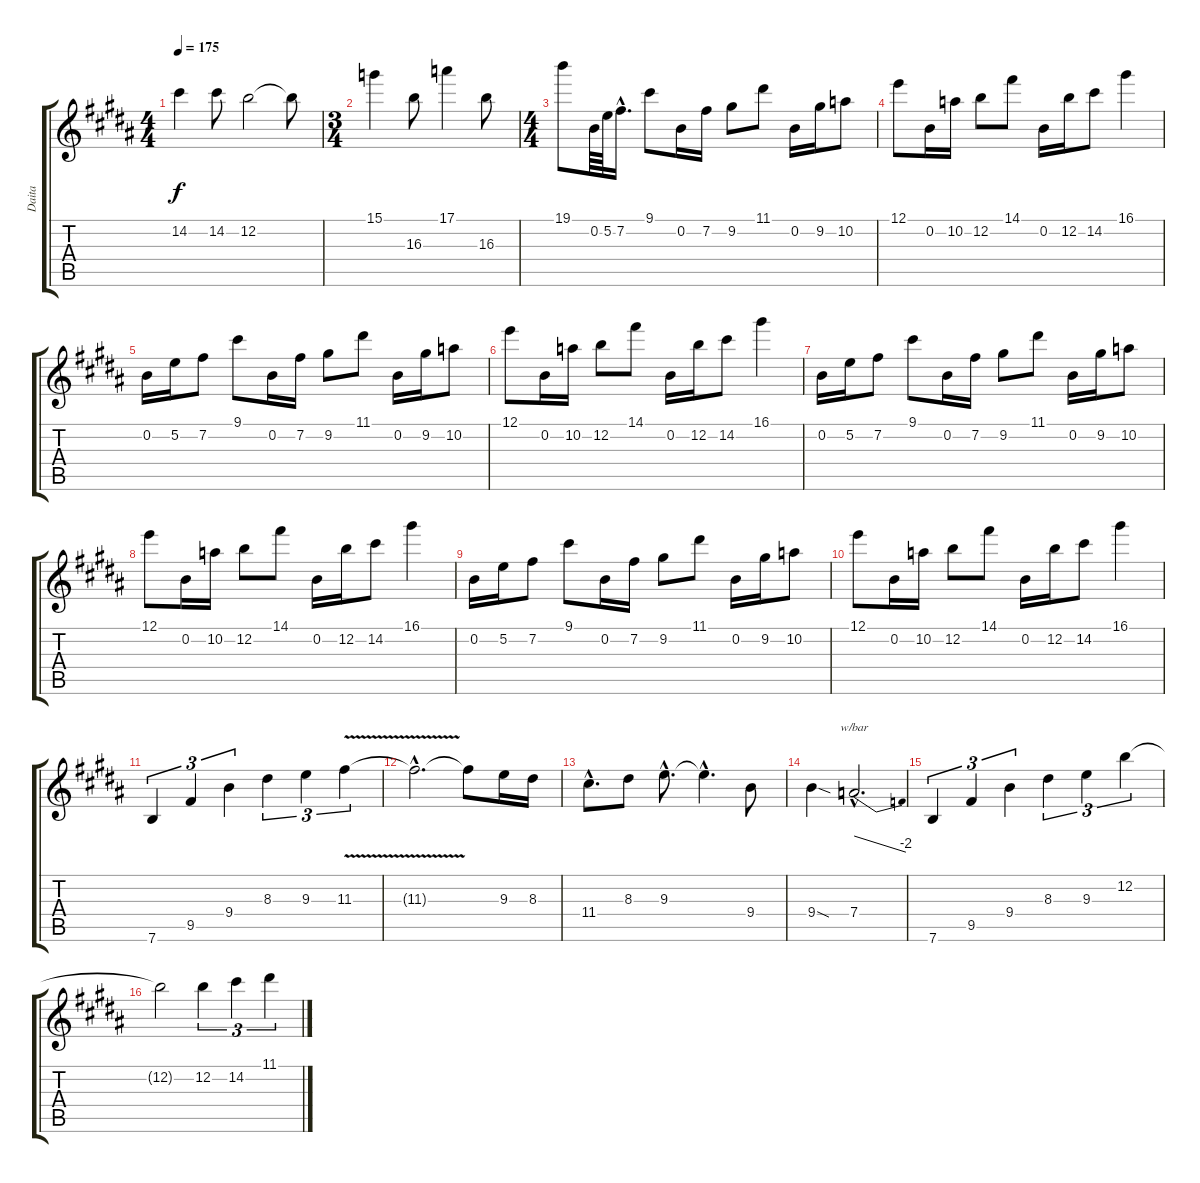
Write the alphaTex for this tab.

\track ("Daita" "Daita") {instrument distortionguitar}
\staff {score tabs}
\tuning (E4 B3 G3 D3 A2 E2) {hide}
\ts (4 4)
\tempo 175
\clef g2
\ks b
14.2{t}.4{dy f} 14.2.8 12.2.2 12.2{t}.8 |
\ts (3 4)
15.1.4 16.3.8 17.1.4 16.3.8 |
\ts (4 4)
19.1.8 0.2.64 5.2.64 7.2{hac}.16{d} 9.1.8 0.2.16 7.2.16 9.2.8 11.1.8 0.2.16 9.2.16 10.2.8 |
12.1.8 0.2.16 10.2.16 12.2.8 14.1.8 0.2.16 12.2.16 14.2.8 16.1.4 |
0.2.16 5.2.16 7.2.8 9.1.8 0.2.16 7.2.16 9.2.8 11.1.8 0.2.16 9.2.16 10.2.8 |
12.1.8 0.2.16 10.2.16 12.2.8 14.1.8 0.2.16 12.2.16 14.2.8 16.1.4 |
0.2.16 5.2.16 7.2.8 9.1.8 0.2.16 7.2.16 9.2.8 11.1.8 0.2.16 9.2.16 10.2.8 |
12.1.8 0.2.16 10.2.16 12.2.8 14.1.8 0.2.16 12.2.16 14.2.8 16.1.4 |
0.2.16 5.2.16 7.2.8 9.1.8 0.2.16 7.2.16 9.2.8 11.1.8 0.2.16 9.2.16 10.2.8 |
12.1.8 0.2.16 10.2.16 12.2.8 14.1.8 0.2.16 12.2.16 14.2.8 16.1.4 |
7.6.4{tu (3 2)} 9.5.4{tu (3 2)} 9.4.4{tu (3 2)} 8.3.4{tu (3 2)} 9.3.4{tu (3 2)} 11.3{v}.4{tu (3 2)} |
11.3{hac t}.2{d} 11.3{t}.8 9.3.16 8.3.16 |
11.4{hac}.8{d} 8.3.8 9.3{hac}.8{d} 9.3{hac t}.4{d} 9.4.8 |
9.4{sod}.4 7.4{hac}.2{d tbe (dive default 0 0 60 -8)} |
7.6.4{tu (3 2)} 9.5.4{tu (3 2)} 9.4.4{tu (3 2)} 8.3.4{tu (3 2)} 9.3.4{tu (3 2)} 12.2.4{tu (3 2)} |
12.2{t}.2 12.2.4{tu (3 2)} 14.2.4{tu (3 2)} 11.1.4{tu (3 2)}
